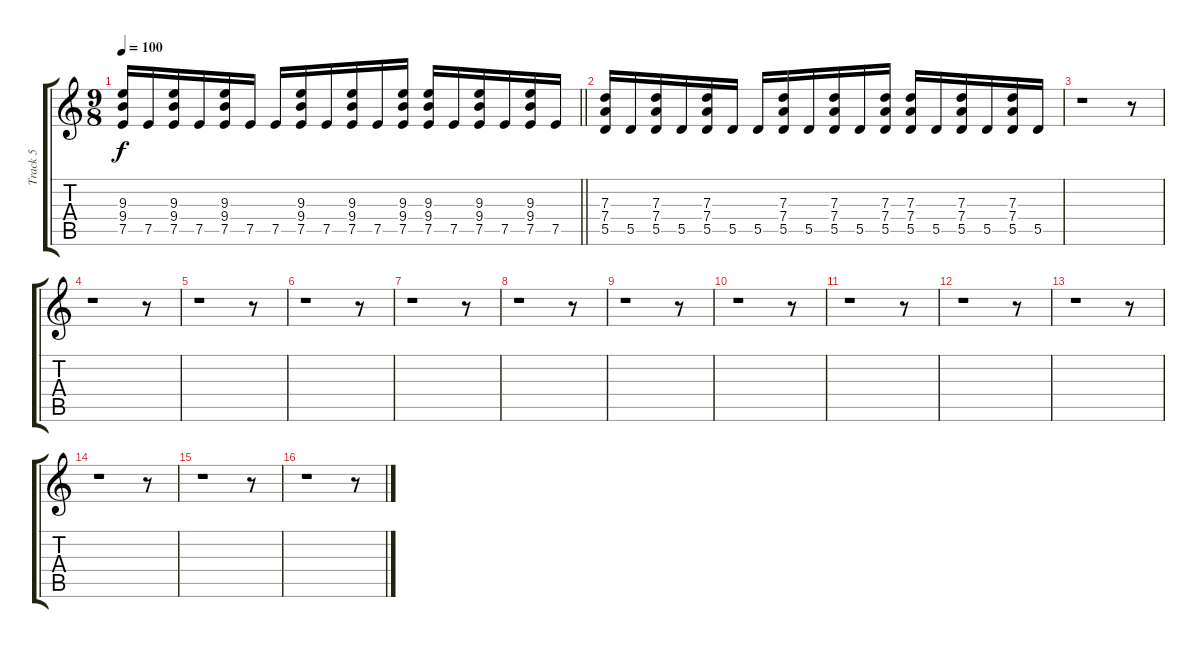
\track ("Track 5" "Track 5") {instrument distortionguitar}
\staff {score tabs}
\tuning (E4 B3 G3 D3 A2 E2) {hide}
\ts (9 8)
\tempo 100
\clef g2
\barLineRight lightlight
\ks c
(9.3 9.4 7.5).16{dy f} 7.5.16 (9.3 9.4 7.5).16 7.5.16 (9.3 9.4 7.5).16 7.5.16 7.5.16 (9.3 9.4 7.5).16 7.5.16 (9.3 9.4 7.5).16 7.5.16 (9.3 9.4 7.5).16 (9.3 9.4 7.5).16 7.5.16 (9.3 9.4 7.5).16 7.5.16 (9.3 9.4 7.5).16 7.5.16 |
(7.3 7.4 5.5).16 5.5.16 (7.3 7.4 5.5).16 5.5.16 (7.3 7.4 5.5).16 5.5.16 5.5.16 (7.3 7.4 5.5).16 5.5.16 (7.3 7.4 5.5).16 5.5.16 (7.3 7.4 5.5).16 (7.3 7.4 5.5).16 5.5.16 (7.3 7.4 5.5).16 5.5.16 (7.3 7.4 5.5).16 5.5.16 |
r.1 r.8 |
r.1 r.8 |
r.1 r.8 |
r.1 r.8 |
r.1 r.8 |
r.1 r.8 |
r.1 r.8 |
r.1 r.8 |
r.1 r.8 |
r.1 r.8 |
r.1 r.8 |
r.1 r.8 |
r.1 r.8 |
r.1 r.8
